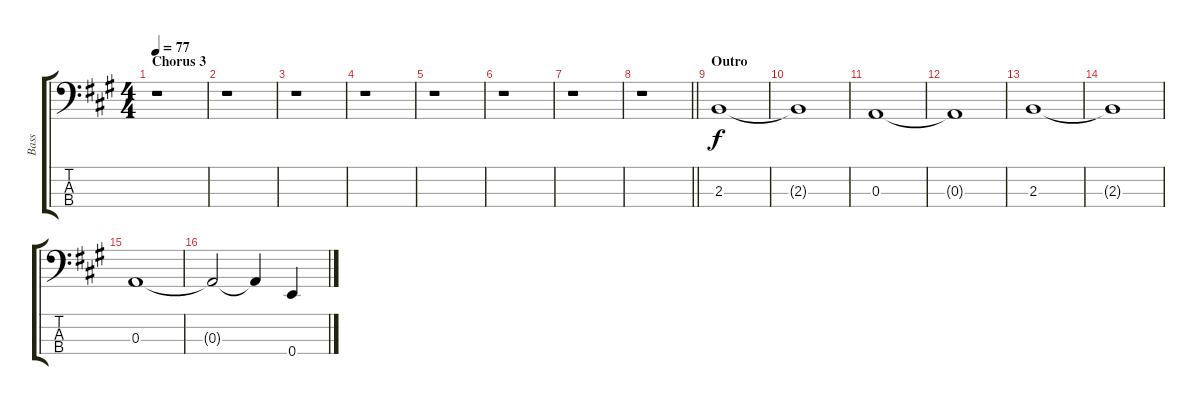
\track ("Bass" "Bass") {instrument electricbassfinger}
\staff {score tabs}
\tuning (G2 D2 A1 E1) {hide}
\ts (4 4)
\section ("" "Chorus 3")
\tempo 77
\clef f4
\ks a
r.1{dy f} |
r.1 |
r.1 |
r.1 |
r.1 |
r.1 |
r.1 |
\barLineRight lightlight
r.1 |
\section ("" "Outro")
2.3.1 |
2.3{t}.1 |
0.3.1 |
0.3{t}.1 |
2.3.1 |
2.3{t}.1 |
0.3.1 |
0.3{t}.2 0.3{t}.4 0.4.4
